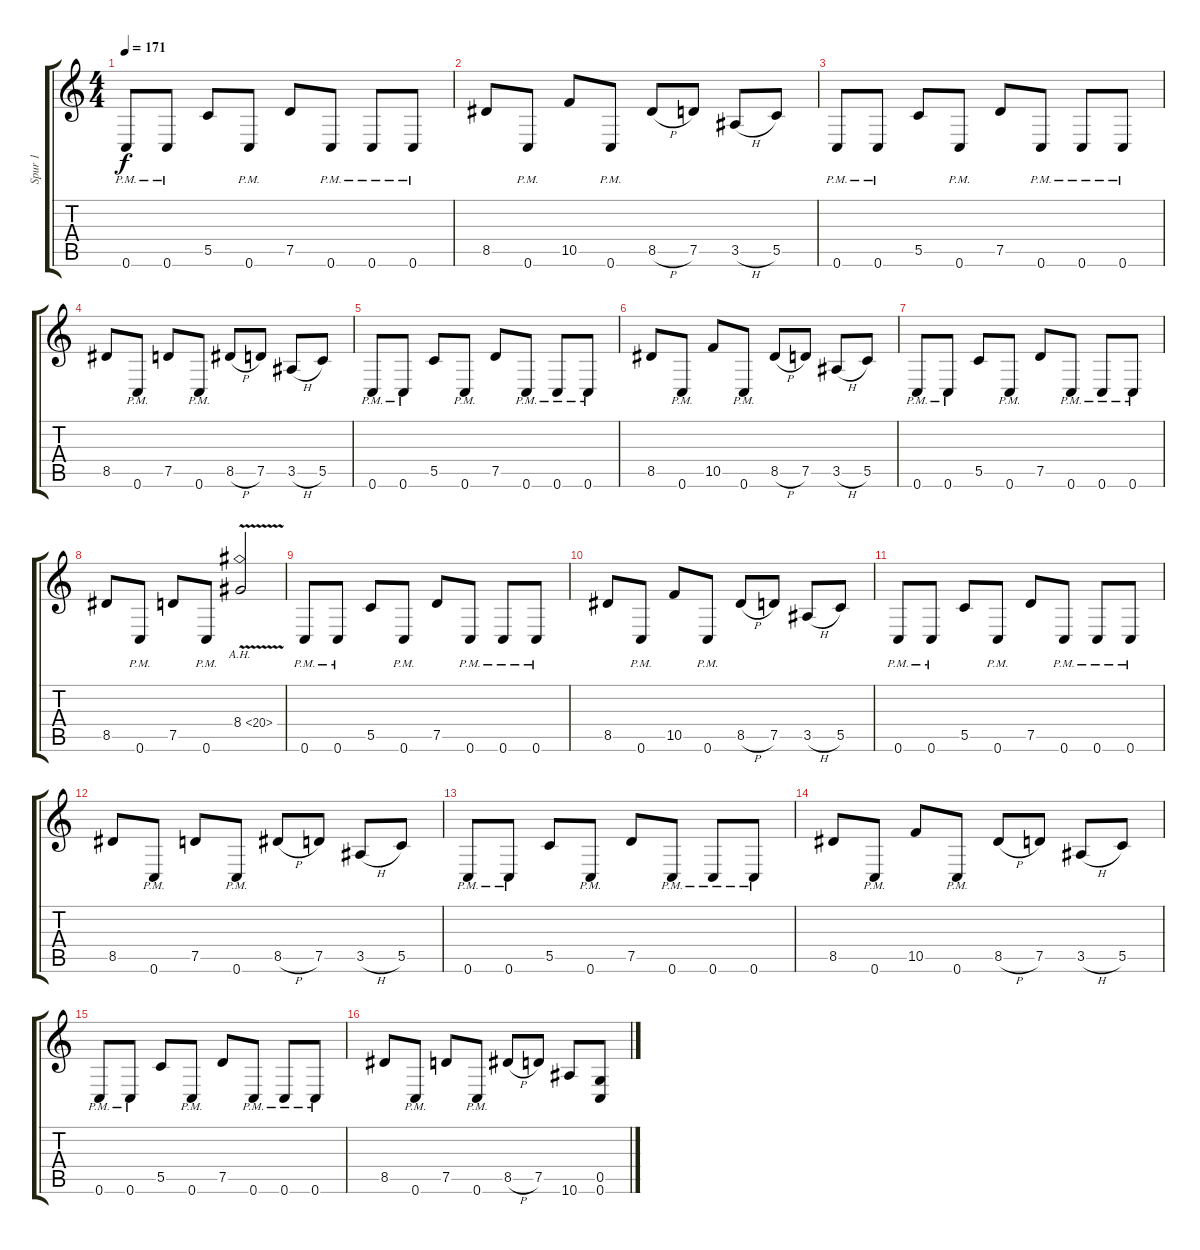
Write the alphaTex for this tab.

\track ("Spur 1" "Spur 1") {instrument distortionguitar}
\staff {score tabs}
\tuning (D4 A3 F3 C3 G2 C2) {hide}
\ts (4 4)
\tempo 171
\clef g2
\ks c
0.6{pm}.8{dy f} 0.6{pm}.8 5.5.8 0.6{pm}.8 7.5.8 0.6{pm}.8 0.6{pm}.8 0.6{pm}.8 |
8.5.8 0.6{pm}.8 10.5.8 0.6{pm}.8 8.5{h}.8 7.5.8 3.5{h}.8 5.5.8 |
0.6{pm}.8 0.6{pm}.8 5.5.8 0.6{pm}.8 7.5.8 0.6{pm}.8 0.6{pm}.8 0.6{pm}.8 |
8.5.8 0.6{pm}.8 7.5.8 0.6{pm}.8 8.5{h}.8 7.5.8 3.5{h}.8 5.5.8 |
0.6{pm}.8 0.6{pm}.8 5.5.8 0.6{pm}.8 7.5.8 0.6{pm}.8 0.6{pm}.8 0.6{pm}.8 |
8.5.8 0.6{pm}.8 10.5.8 0.6{pm}.8 8.5{h}.8 7.5.8 3.5{h}.8 5.5.8 |
0.6{pm}.8 0.6{pm}.8 5.5.8 0.6{pm}.8 7.5.8 0.6{pm}.8 0.6{pm}.8 0.6{pm}.8 |
8.5.8 0.6{pm}.8 7.5.8 0.6{pm}.8 8.4{ah 12 v}.2 |
0.6{pm}.8 0.6{pm}.8 5.5.8 0.6{pm}.8 7.5.8 0.6{pm}.8 0.6{pm}.8 0.6{pm}.8 |
8.5.8 0.6{pm}.8 10.5.8 0.6{pm}.8 8.5{h}.8 7.5.8 3.5{h}.8 5.5.8 |
0.6{pm}.8 0.6{pm}.8 5.5.8 0.6{pm}.8 7.5.8 0.6{pm}.8 0.6{pm}.8 0.6{pm}.8 |
8.5.8 0.6{pm}.8 7.5.8 0.6{pm}.8 8.5{h}.8 7.5.8 3.5{h}.8 5.5.8 |
0.6{pm}.8 0.6{pm}.8 5.5.8 0.6{pm}.8 7.5.8 0.6{pm}.8 0.6{pm}.8 0.6{pm}.8 |
8.5.8 0.6{pm}.8 10.5.8 0.6{pm}.8 8.5{h}.8 7.5.8 3.5{h}.8 5.5.8 |
0.6{pm}.8 0.6{pm}.8 5.5.8 0.6{pm}.8 7.5.8 0.6{pm}.8 0.6{pm}.8 0.6{pm}.8 |
8.5.8 0.6{pm}.8 7.5.8 0.6{pm}.8 8.5{h}.8 7.5.8 10.6.8 (0.5 0.6).8
